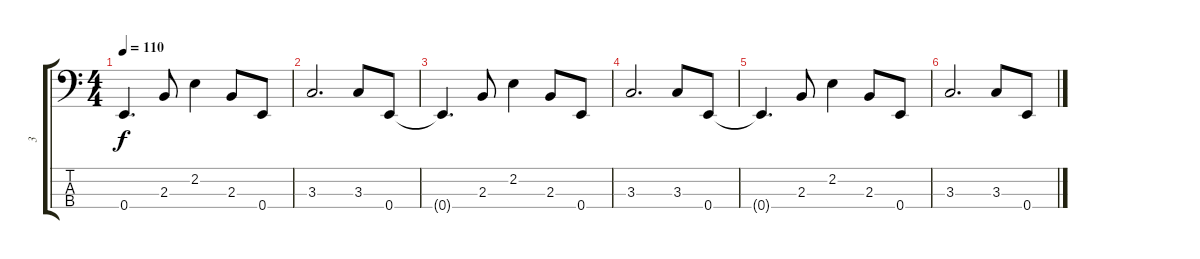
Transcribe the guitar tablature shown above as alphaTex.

\track ("3" "3") {instrument electricbassfinger}
\staff {score tabs}
\tuning (G2 D2 A1 E1) {hide}
\ts (4 4)
\tempo 110
\clef f4
\ks c
0.4{t}.4{d dy f} 2.3.8 2.2.4 2.3.8 0.4.8 |
3.3.2{d} 3.3.8 0.4.8 |
0.4{t}.4{d} 2.3.8 2.2.4 2.3.8 0.4.8 |
3.3.2{d} 3.3.8 0.4.8 |
0.4{t}.4{d} 2.3.8 2.2.4 2.3.8 0.4.8 |
3.3.2{d} 3.3.8 0.4.8
